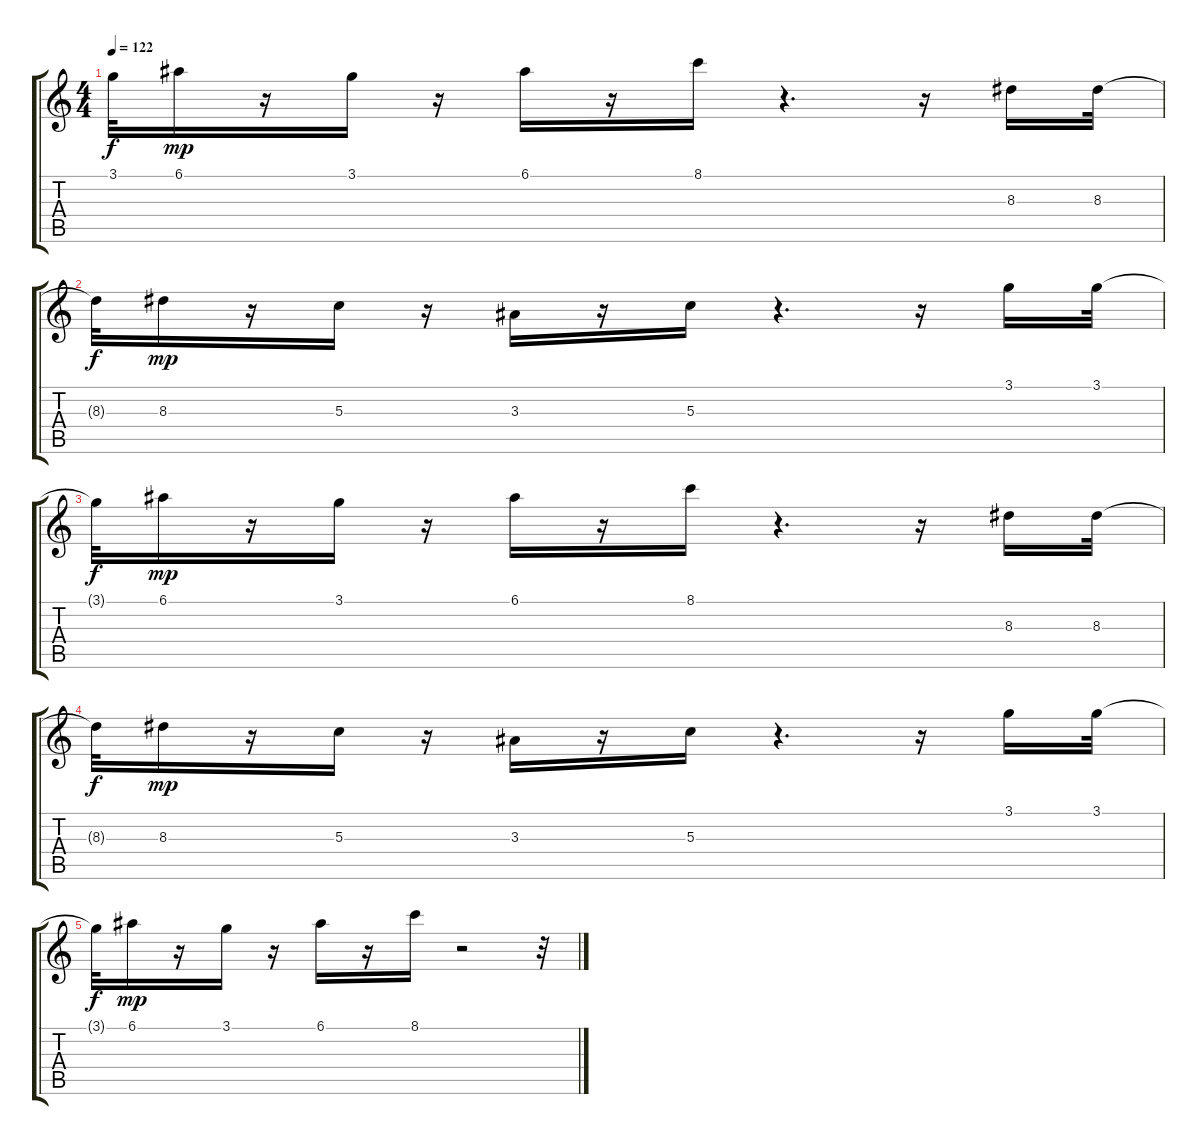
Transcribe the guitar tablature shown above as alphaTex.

\track "" {instrument acousticguitarsteel}
\staff {score tabs}
\tuning (E4 B3 G3 D3 A2 E2) {hide}
\ts (4 4)
\tempo 122
\clef g2
\ks c
3.1{t}.32{dy f} 6.1.16{dy mp} r.16 3.1.16 r.16 6.1.16 r.16 8.1.16 r.4{d} r.16 8.3.16 8.3.32 |
8.3{t}.32{dy f} 8.3.16{dy mp} r.16 5.3.16 r.16 3.3.16 r.16 5.3.16 r.4{d} r.16 3.1.16 3.1.32 |
3.1{t}.32{dy f} 6.1.16{dy mp} r.16 3.1.16 r.16 6.1.16 r.16 8.1.16 r.4{d} r.16 8.3.16 8.3.32 |
8.3{t}.32{dy f} 8.3.16{dy mp} r.16 5.3.16 r.16 3.3.16 r.16 5.3.16 r.4{d} r.16 3.1.16 3.1.32 |
3.1{t}.32{dy f} 6.1.16{dy mp} r.16 3.1.16 r.16 6.1.16 r.16 8.1.16 r.2 r.32
